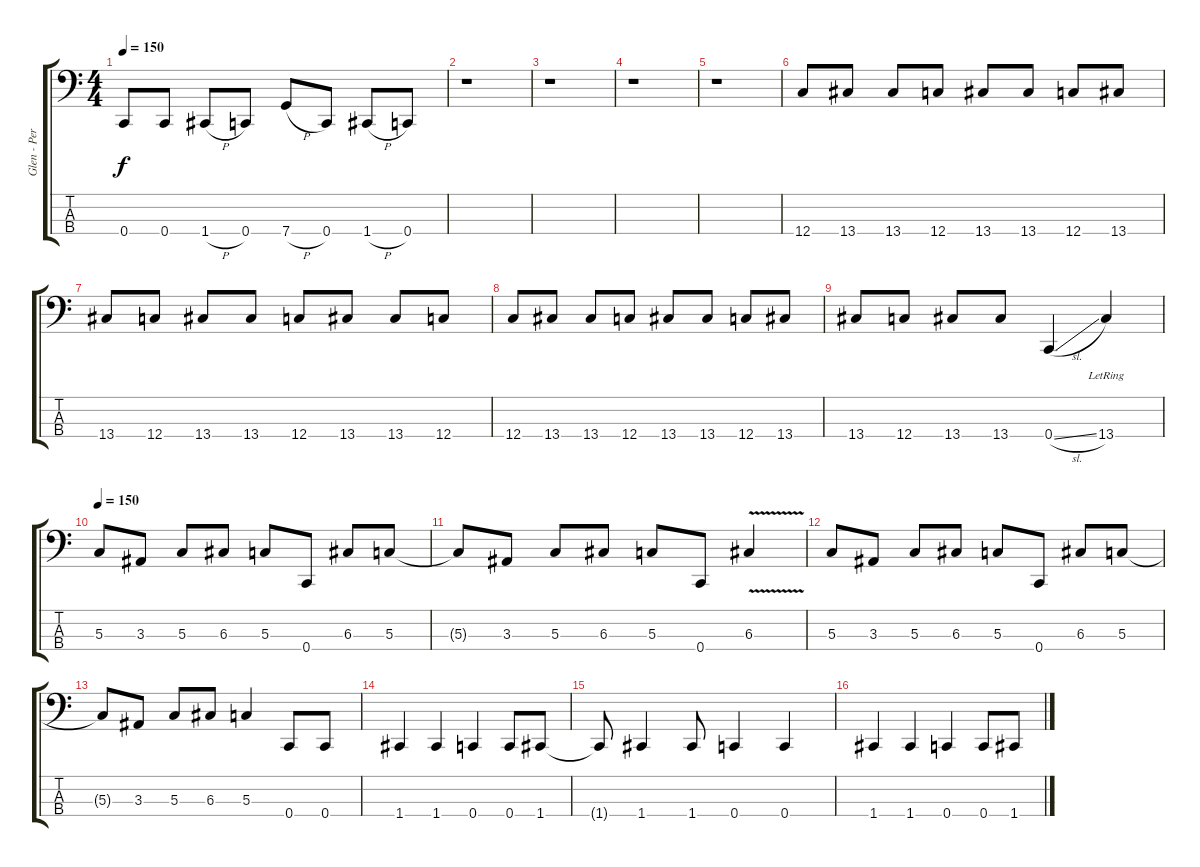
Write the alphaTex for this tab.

\track ("Glen - Perception Twin - Bass" "Glen - Per") {instrument electricbasspick}
\staff {score tabs}
\tuning (F2 C2 G1 C1) {hide}
\ts (4 4)
\tempo 150
\clef f4
\ks c
0.4.8{dy f} 0.4.8 1.4{h}.8 0.4.8 7.4{h}.8 0.4.8 1.4{h}.8 0.4.8 |
r.1 |
r.1 |
r.1 |
r.1 |
12.4.8 13.4.8 13.4.8 12.4.8 13.4.8 13.4.8 12.4.8 13.4.8 |
13.4.8 12.4.8 13.4.8 13.4.8 12.4.8 13.4.8 13.4.8 12.4.8 |
12.4.8 13.4.8 13.4.8 12.4.8 13.4.8 13.4.8 12.4.8 13.4.8 |
13.4.8 12.4.8 13.4.8 13.4.8 0.4{sl}.4 13.4{lr}.4 |
\tempo 150
5.3.8{volume 16} 3.3.8 5.3.8 6.3.8 5.3.8 0.4.8 6.3.8 5.3.8 |
5.3{t}.8 3.3.8 5.3.8 6.3.8 5.3.8 0.4.8 6.3{v}.4 |
5.3.8 3.3.8 5.3.8 6.3.8 5.3.8 0.4.8 6.3.8 5.3.8 |
5.3{t}.8 3.3.8 5.3.8 6.3.8 5.3.4 0.4.8 0.4.8 |
1.4.4 1.4.4 0.4.4 0.4.8 1.4.8 |
1.4{t}.8 1.4.4 1.4.8 0.4.4 0.4.4 |
1.4.4 1.4.4 0.4.4 0.4.8 1.4.8
